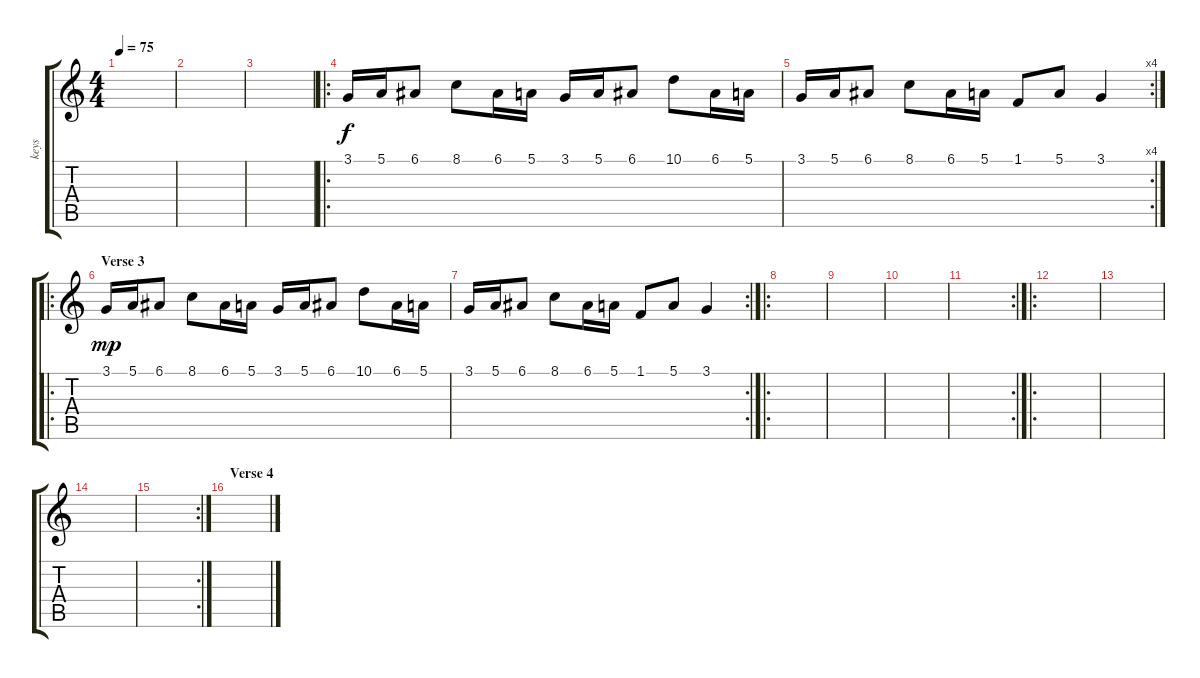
\track ("keys" "keys") {instrument flute}
\staff {score tabs}
\tuning (E4 B3 G3 D3 A2 E2) {hide}
\ts (4 4)
\tempo 75
\clef g2
\ks c
|
|
|
\ro
3.1.16 5.1.16 6.1.8 8.1.8 6.1.16 5.1.16 3.1.16 5.1.16 6.1.8 10.1.8 6.1.16 5.1.16 |
\rc 4
3.1.16 5.1.16 6.1.8 8.1.8 6.1.16 5.1.16 1.1.8 5.1.8 3.1.4 |
\ro
\section ("" "Verse 3")
3.1.16{dy mp} 5.1.16 6.1.8 8.1.8 6.1.16 5.1.16 3.1.16 5.1.16 6.1.8 10.1.8 6.1.16 5.1.16 |
\rc 2
3.1.16 5.1.16 6.1.8 8.1.8 6.1.16 5.1.16 1.1.8 5.1.8 3.1.4 |
\ro
|
|
|
\rc 2
|
\ro
|
|
|
\rc 2
|
\section ("" "Verse 4")
